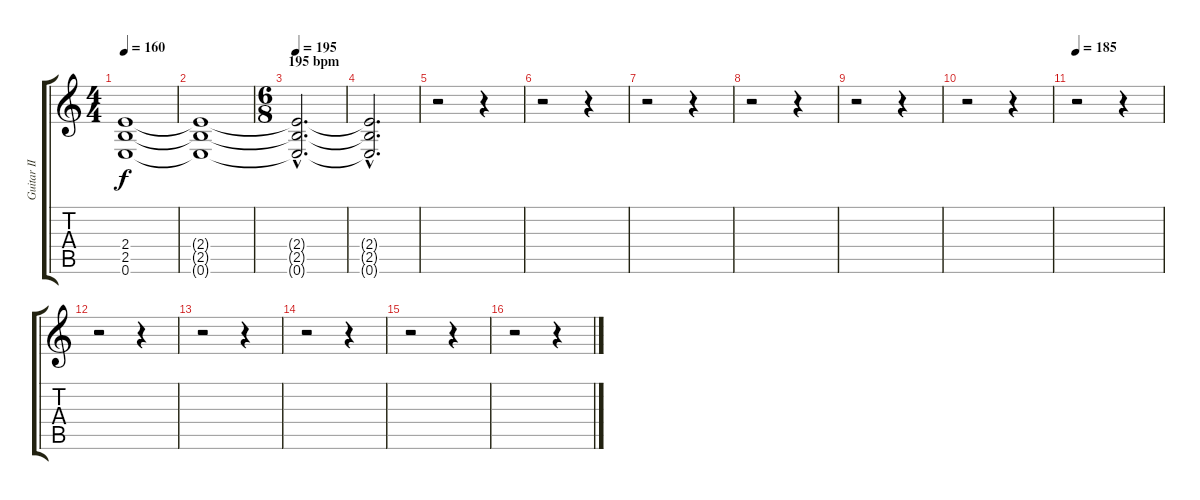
\track ("Guitar II" "Guitar II") {instrument distortionguitar}
\staff {score tabs}
\tuning (E4 B3 G3 D3 A2 E2) {hide}
\ts (4 4)
\tempo 160
\clef g2
\ks c
(2.4 2.5 0.6).1{dy f} |
(2.4{t} 2.5{t} 0.6{t}).1{volume 4} |
\ts (6 8)
\section ("" "195 bpm")
\tempo 195
(2.4{hac t} 2.5{hac t} 0.6{hac t}).2{d} |
(2.4{hac t} 2.5{hac t} 0.6{hac t}).2{d} |
r.2 r.4 |
r.2 r.4 |
r.2 r.4 |
r.2 r.4 |
r.2 r.4 |
r.2 r.4 |
\tempo 185
r.2 r.4 |
r.2 r.4 |
r.2 r.4 |
r.2 r.4 |
r.2 r.4 |
r.2 r.4
